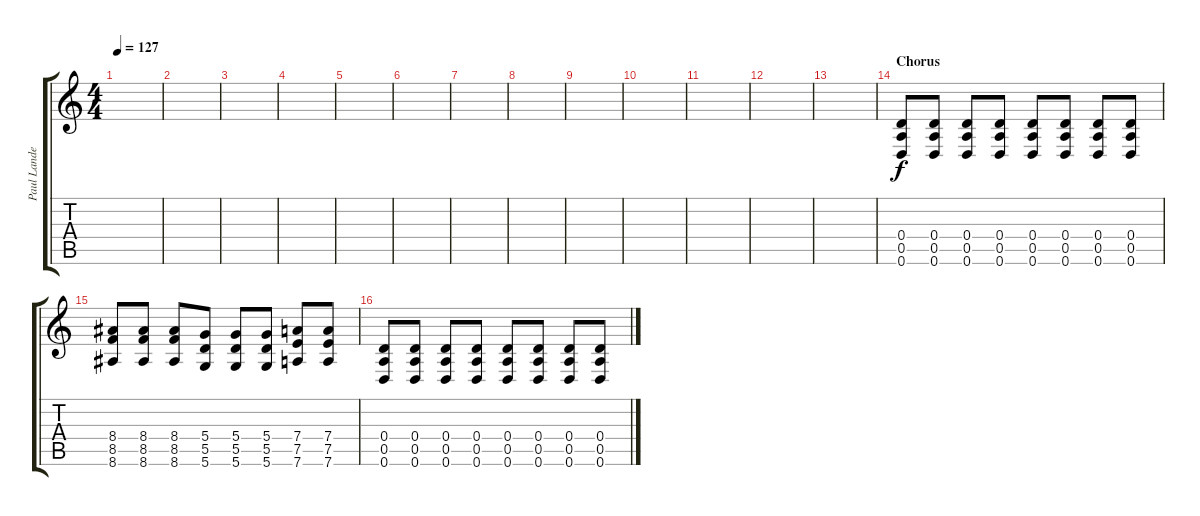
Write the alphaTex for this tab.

\track ("Paul Landers - Guitar 2" "Paul Lande") {instrument distortionguitar}
\staff {score tabs}
\tuning (E4 B3 G3 D3 A2 D2) {hide}
\ts (4 4)
\tempo 127
\clef g2
\ks c
|
|
|
|
|
|
|
|
|
|
|
|
|
\section ("" "Chorus")
(0.4 0.5 0.6).8 (0.4 0.5 0.6).8 (0.4 0.5 0.6).8 (0.4 0.5 0.6).8 (0.4 0.5 0.6).8 (0.4 0.5 0.6).8 (0.4 0.5 0.6).8 (0.4 0.5 0.6).8 |
(8.4 8.5 8.6).8 (8.4 8.5 8.6).8 (8.4 8.5 8.6).8 (5.4 5.5 5.6).8 (5.4 5.5 5.6).8 (5.4 5.5 5.6).8 (7.4 7.5 7.6).8 (7.4 7.5 7.6).8 |
(0.4 0.5 0.6).8 (0.4 0.5 0.6).8 (0.4 0.5 0.6).8 (0.4 0.5 0.6).8 (0.4 0.5 0.6).8 (0.4 0.5 0.6).8 (0.4 0.5 0.6).8 (0.4 0.5 0.6).8
